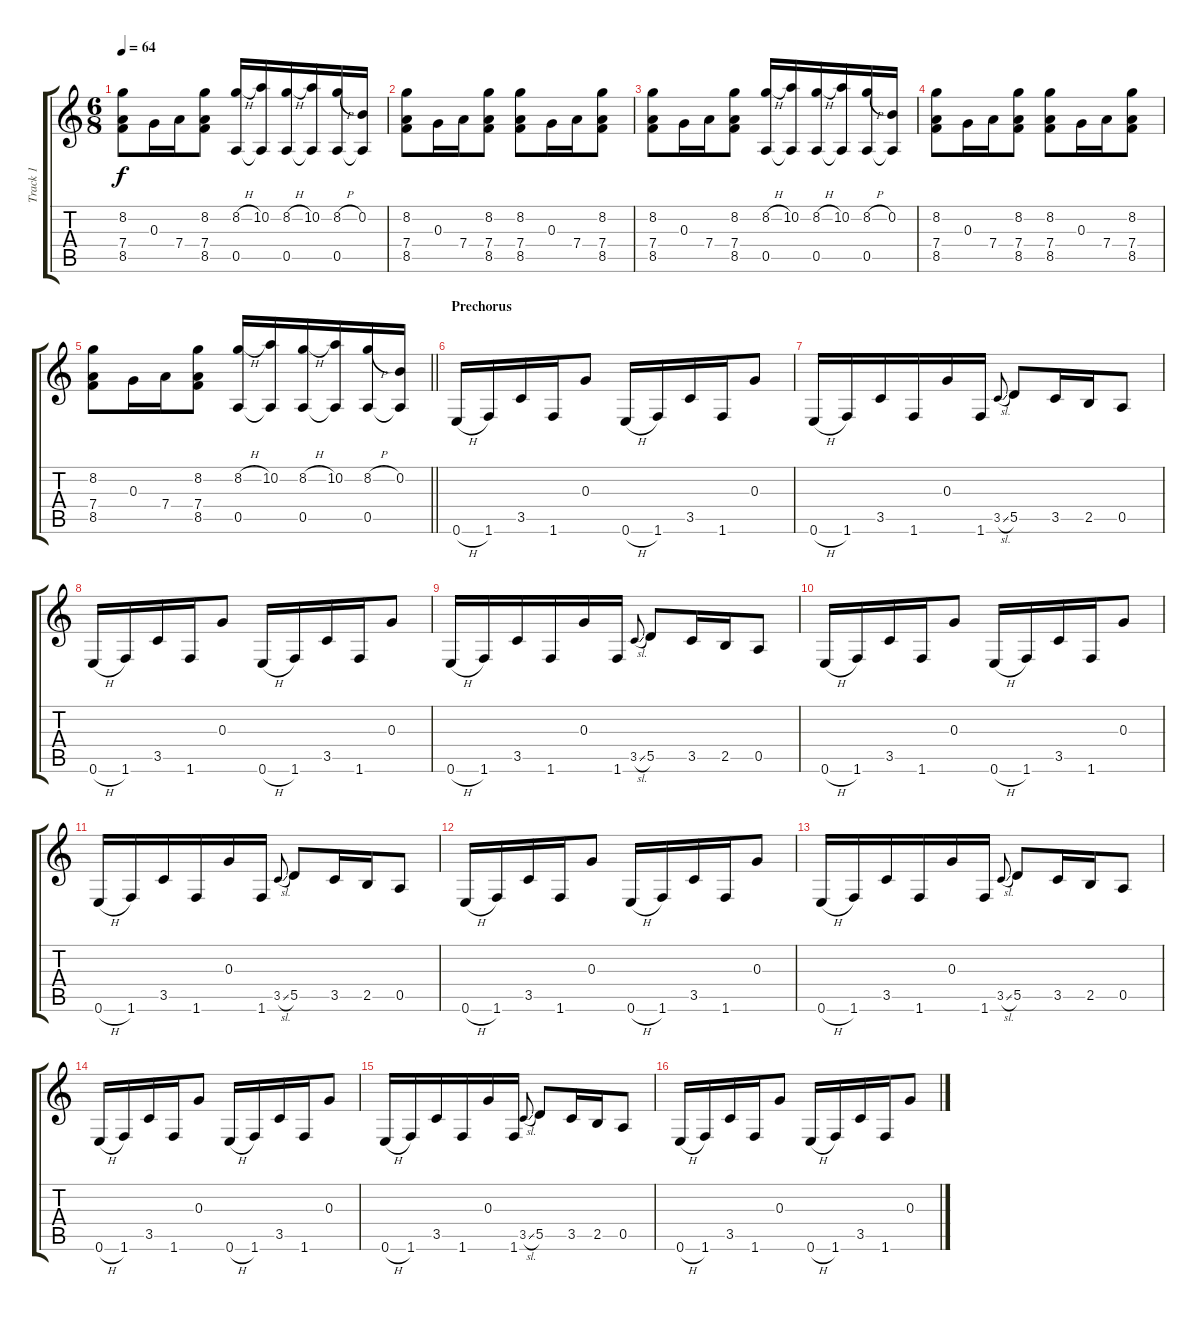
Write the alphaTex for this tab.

\track ("Track 1" "Track 1") {instrument acousticguitarsteel}
\staff {score tabs}
\tuning (E4 B3 G3 D3 A2 E2) {hide}
\ts (6 8)
\tempo 64
\clef g2
\ks c
(8.2 7.4 8.5).8{dy f} 0.3.16 7.4.16 (8.2 7.4 8.5).8 (8.2{h} 0.5).16 (10.2 0.5{t}).16 (8.2{h} 0.5).16 (10.2 0.5{t}).16 (8.2{h} 0.5).16 (0.2 0.5{t}).16 |
(8.2 7.4 8.5).8 0.3.16 7.4.16 (8.2 7.4 8.5).8 (8.2 7.4 8.5).8 0.3.16 7.4.16 (8.2 7.4 8.5).8 |
(8.2 7.4 8.5).8 0.3.16 7.4.16 (8.2 7.4 8.5).8 (8.2{h} 0.5).16 (10.2 0.5{t}).16 (8.2{h} 0.5).16 (10.2 0.5{t}).16 (8.2{h} 0.5).16 (0.2 0.5{t}).16 |
(8.2 7.4 8.5).8 0.3.16 7.4.16 (8.2 7.4 8.5).8 (8.2 7.4 8.5).8 0.3.16 7.4.16 (8.2 7.4 8.5).8 |
\barLineRight lightlight
(8.2 7.4 8.5).8 0.3.16 7.4.16 (8.2 7.4 8.5).8 (8.2{h} 0.5).16 (10.2 0.5{t}).16 (8.2{h} 0.5).16 (10.2 0.5{t}).16 (8.2{h} 0.5).16 (0.2 0.5{t}).16 |
\section ("" "Prechorus")
0.6{h}.16 1.6.16 3.5.16 1.6.16 0.3.8 0.6{h}.16 1.6.16 3.5.16 1.6.16 0.3.8 |
0.6{h}.16 1.6.16 3.5.16 1.6.16 0.3.16 1.6.16 3.5{sl}.8{gr onbeat} 5.5.8 3.5.16 2.5.16 0.5.8 |
0.6{h}.16 1.6.16 3.5.16 1.6.16 0.3.8 0.6{h}.16 1.6.16 3.5.16 1.6.16 0.3.8 |
0.6{h}.16 1.6.16 3.5.16 1.6.16 0.3.16 1.6.16 3.5{sl}.8{gr onbeat} 5.5.8 3.5.16 2.5.16 0.5.8 |
0.6{h}.16 1.6.16 3.5.16 1.6.16 0.3.8 0.6{h}.16 1.6.16 3.5.16 1.6.16 0.3.8 |
0.6{h}.16 1.6.16 3.5.16 1.6.16 0.3.16 1.6.16 3.5{sl}.8{gr onbeat} 5.5.8 3.5.16 2.5.16 0.5.8 |
0.6{h}.16 1.6.16 3.5.16 1.6.16 0.3.8 0.6{h}.16 1.6.16 3.5.16 1.6.16 0.3.8 |
0.6{h}.16 1.6.16 3.5.16 1.6.16 0.3.16 1.6.16 3.5{sl}.8{gr onbeat} 5.5.8 3.5.16 2.5.16 0.5.8 |
0.6{h}.16 1.6.16 3.5.16 1.6.16 0.3.8 0.6{h}.16 1.6.16 3.5.16 1.6.16 0.3.8 |
0.6{h}.16 1.6.16 3.5.16 1.6.16 0.3.16 1.6.16 3.5{sl}.8{gr onbeat} 5.5.8 3.5.16 2.5.16 0.5.8 |
0.6{h}.16 1.6.16 3.5.16 1.6.16 0.3.8 0.6{h}.16 1.6.16 3.5.16 1.6.16 0.3.8
